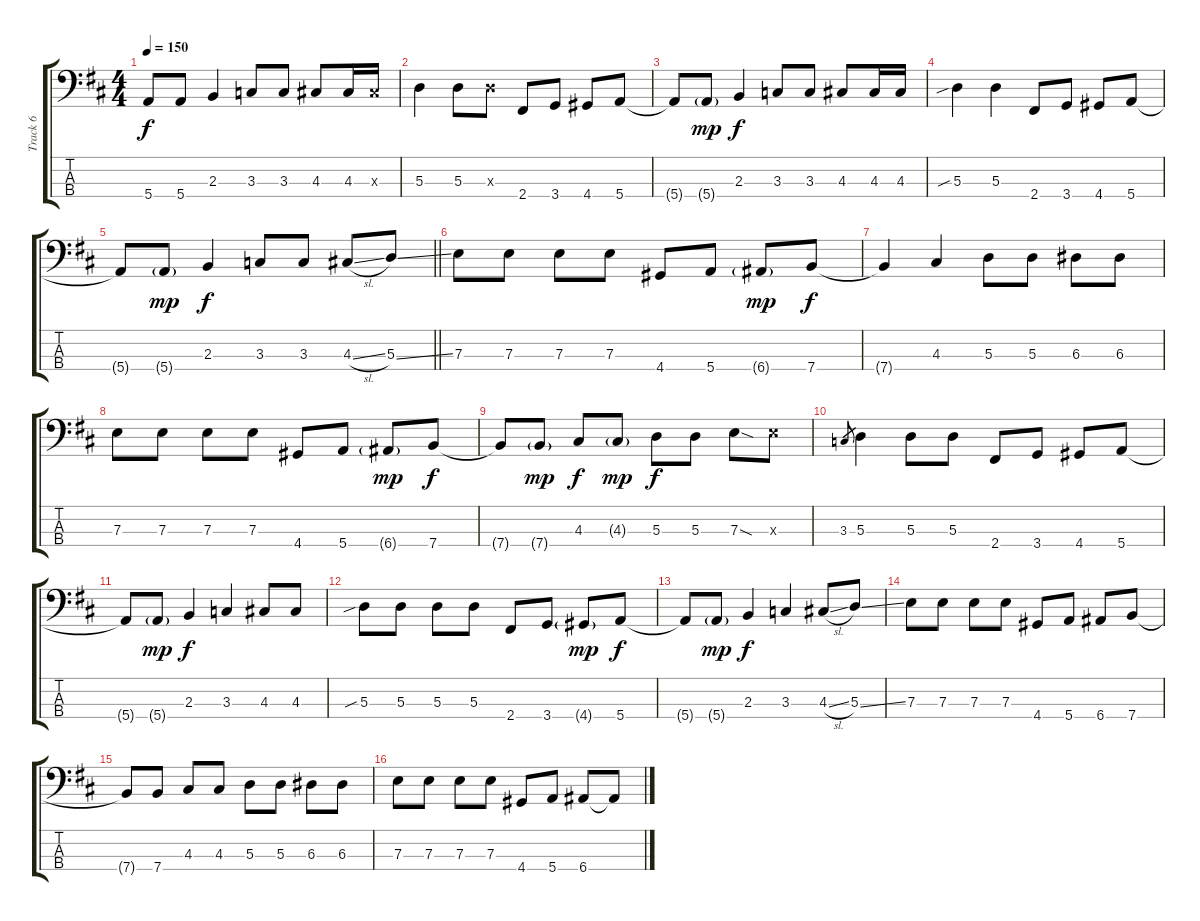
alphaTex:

\track ("Track 6" "Track 6") {instrument electricbassfinger}
\staff {score tabs}
\tuning (G2 D2 A1 E1) {hide}
\ts (4 4)
\tempo 150
\clef f4
\ks d
5.4{t}.8{dy f} 5.4.8 2.3.4 3.3.8 3.3.8 4.3.8 4.3.16 4.3{x}.16 |
5.3.4 5.3.8 5.3{x}.8 2.4.8 3.4.8 4.4.8 5.4.8 |
5.4{t}.8 5.4{g}.8{dy mp} 2.3.4{dy f} 3.3.8 3.3.8 4.3.8 4.3.16 4.3.16 |
5.3{sib}.4 5.3.4 2.4.8 3.4.8 4.4.8 5.4.8 |
\barLineRight lightlight
5.4{t}.8 5.4{g}.8{dy mp} 2.3.4{dy f} 3.3.8 3.3.8 4.3{sl}.8 5.3{ss}.8 |
7.3.8 7.3.8 7.3.8 7.3.8 4.4.8 5.4.8 6.4{g}.8{dy mp} 7.4.8{dy f} |
7.4{t}.4 4.3.4 5.3.8 5.3.8 6.3.8 6.3.8 |
7.3.8 7.3.8 7.3.8 7.3.8 4.4.8 5.4.8 6.4{g}.8{dy mp} 7.4.8{dy f} |
7.4{t}.8 7.4{g}.8{dy mp} 4.3.8{dy f} 4.3{g}.8{dy mp} 5.3.8{dy f} 5.3.8 7.3{sod}.8 7.3{x}.8 |
3.3.8{gr} 5.3.4 5.3.8 5.3.8 2.4.8 3.4.8 4.4.8 5.4.8 |
5.4{t}.8 5.4{g}.8{dy mp} 2.3.4{dy f} 3.3.4 4.3.8 4.3.8 |
5.3{sib}.8 5.3.8 5.3.8 5.3.8 2.4.8 3.4.8 4.4{g}.8{dy mp} 5.4.8{dy f} |
5.4{t}.8 5.4{g}.8{dy mp} 2.3.4{dy f} 3.3.4 4.3{sl}.8 5.3{ss}.8 |
7.3.8 7.3.8 7.3.8 7.3.8 4.4.8 5.4.8 6.4.8 7.4.8 |
7.4{t}.8 7.4.8 4.3.8 4.3.8 5.3.8 5.3.8 6.3.8 6.3.8 |
7.3.8 7.3.8 7.3.8 7.3.8 4.4.8 5.4.8 6.4.8 6.4{t}.8
